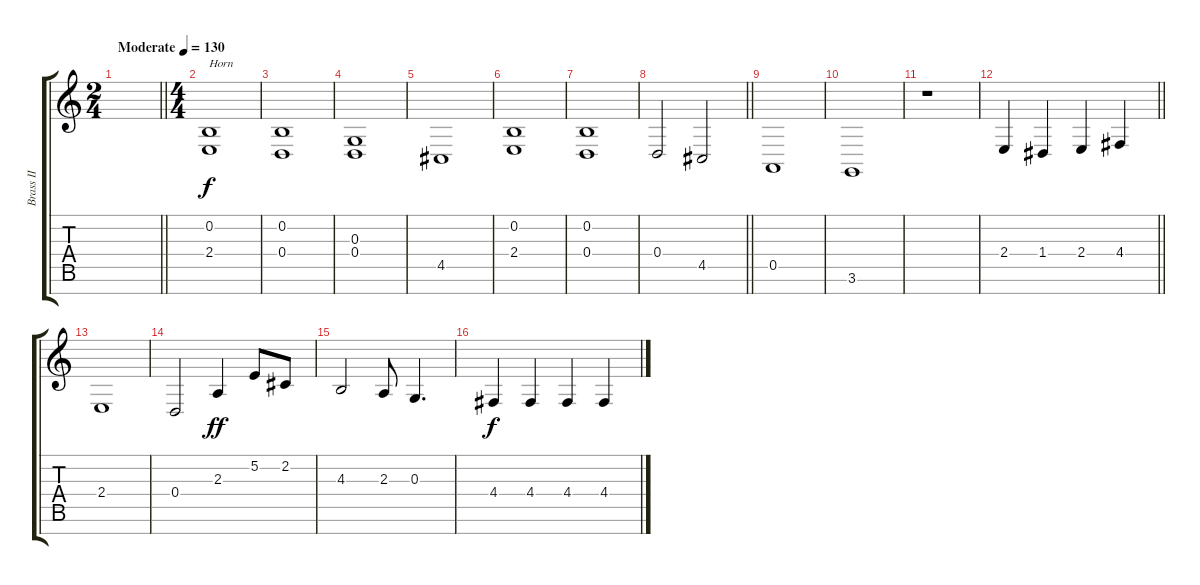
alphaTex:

\track ("Brass II" "Brass II") {instrument frenchhorn}
\staff {score tabs}
\tuning (E4 B3 G3 D3 A2 E2 B1) {hide}
\ts (2 4)
\tempo (130 "Moderate")
\clef g2
\barLineRight lightlight
\ks c
|
\ts (4 4)
\section ("" "")
(0.2 2.4).1{txt "Horn" instrument frenchhorn} |
(0.2 0.4).1 |
(0.3 0.4).1 |
4.5.1 |
(0.2 2.4).1 |
(0.2 0.4).1 |
\barLineRight lightlight
0.4.2 4.5.2 |
\section ("" "")
0.5.1 |
3.6.1 |
r.1 |
\barLineRight lightlight
2.4.4 1.4.4 2.4.4 4.4.4 |
\section ("" "")
2.4.1 |
0.4.2 2.3.4{dy ff} 5.2.8 2.2.8 |
4.3.2 2.3.8 0.3.4{d} |
4.4.4{dy f} 4.4.4 4.4.4 4.4.4
